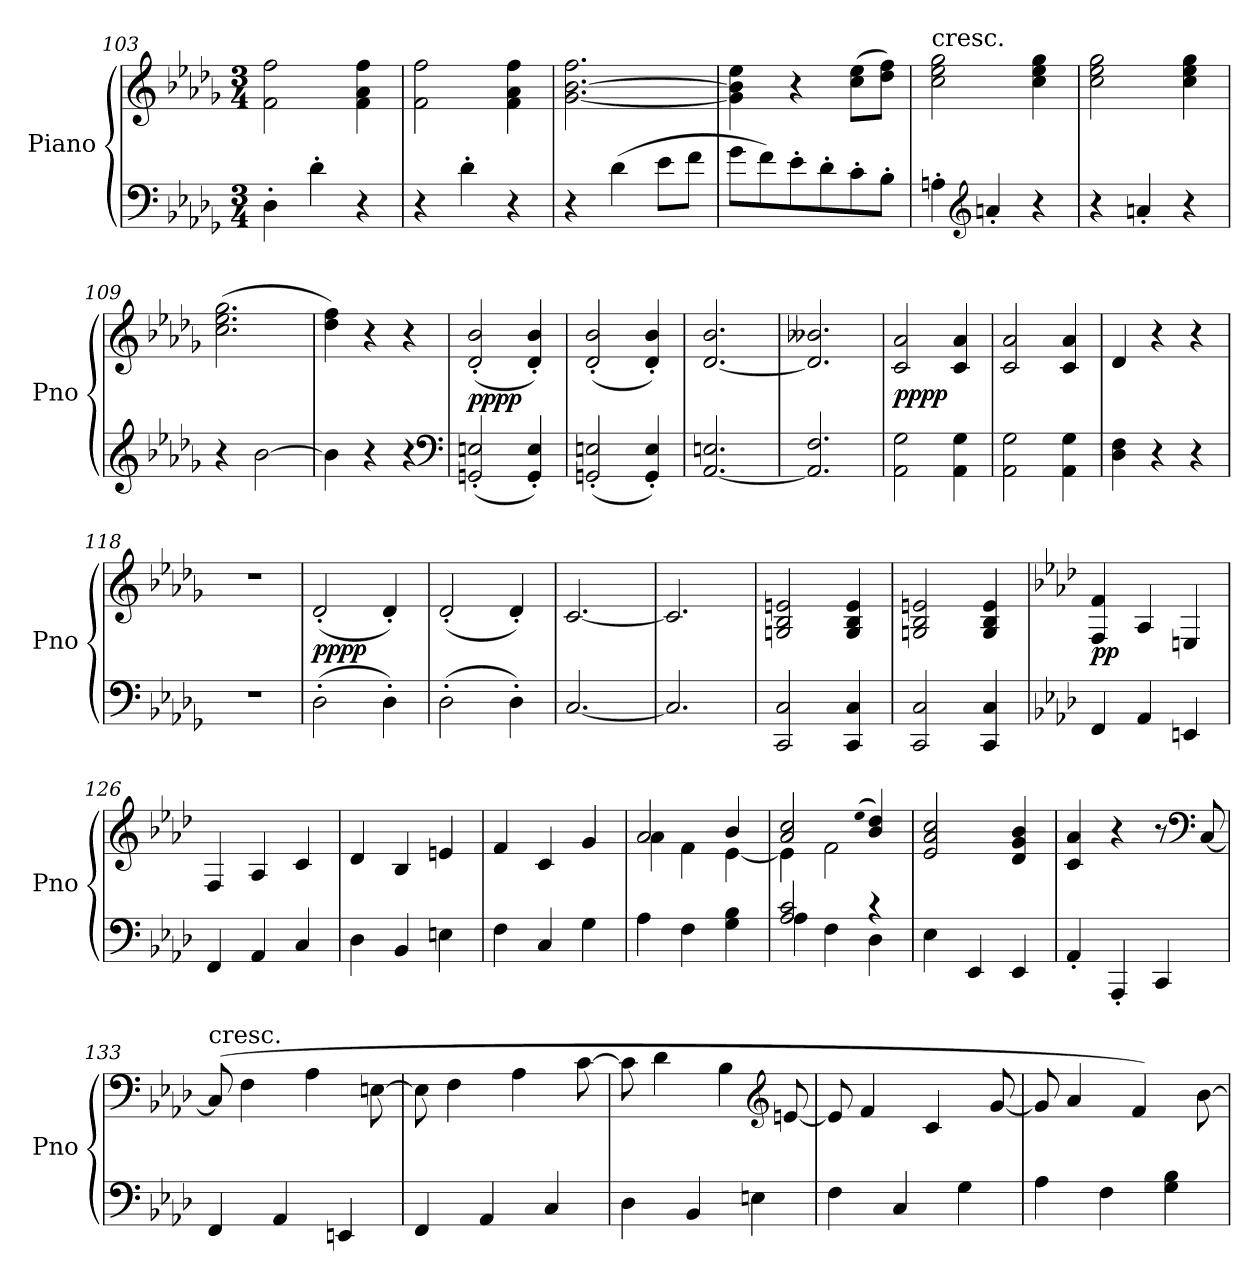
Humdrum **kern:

**kern	**kern	**dynam
*part1	*part1	*part1
*staff2	*staff1	*staff1/2
*I"Piano	*	*
*I'Pno	*	*
*clefF4	*clefG2	*
*k[b-e-a-d-g-]	*k[b-e-a-d-g-]	*
*M3/4	*M3/4	*
=103	=103	=103
4D-'\	2f\ 2ff\	.
4d-'\	.	.
4r	4f\ 4a-\ 4ff\	.
=104	=104	=104
4r	2f\ 2ff\	.
4d-'\	.	.
4r	4f\ 4a-\ 4ff\	.
=105	=105	=105
4r	[2.g-\ [2.b-\ 2.ff\	.
(4d-\	.	.
8e-\L	.	.
8f\J	.	.
=106	=106	=106
8g-\L	4g-]\ 4b-]\ 4ee-\	.
8f\)	.	.
8e-'\	4r	.
8d-'\	.	.
8c'\	(8cc\ 8ee-\L	.
8B-'\J	8dd-\ 8ff\J)	.
=107	=107	=107
!	!LO:TX:t=cresc.	!
4An'\	2cc\ 2ee-\ 2gg-\	.
*clefG2	*	*
4an'/	.	.
4r	4cc\ 4ee-\ 4gg-\	.
=108	=108	=108
4r	2cc\ 2ee-\ 2gg-\	.
4an'/	.	.
4r	4cc\ 4ee-\ 4gg-\	.
=109	=109	=109
4r	(2.cc\ 2.ee-\ 2.gg-\	.
[2b-\	.	.
=110	=110	=110
4b-\]	4dd-\ 4ff\)	.
4r	4r	.
4r	4r	.
*clefF4	*	*
=111	=111	=111
(2GGn'/ 2En'/	(2d-'/ 2b-'/	pp pp
4GG'/ 4E'/)	4d-'/ 4b-'/)	.
=112	=112	=112
(2GGn'/ 2En'/	(2d-'/ 2b-'/	.
4GG'/ 4E'/)	4d-'/ 4b-'/)	.
=113	=113	=113
[2.AA-/ 2.En/	[2.d-/ 2.b-/	.
=114	=114	=114
2.AA-]/ 2.F/	2.d-]/ 2.b--X/	.
=115	=115	=115
2AA-\ 2G-\	2c/ 2a-/	pp pp
4AA-\ 4G-\	4c/ 4a-/	.
=116	=116	=116
2AA-\ 2G-\	2c/ 2a-/	.
4AA-\ 4G-\	4c/ 4a-/	.
=117	=117	=117
4D-\ 4F\	4d-/	.
4r	4r	.
4r	4r	.
=118	=118	=118
2.r	2.r	.
=119	=119	=119
(2D-'\	(2d-'/	pp pp
4D-'\)	4d-'/)	.
=120	=120	=120
(2D-'\	(2d-'/	.
4D-'\)	4d-'/)	.
=121	=121	=121
[2.C/	[2.c/	.
=122	=122	=122
2.C/]	2.c/]	.
=123	=123	=123
2CC/ 2C/	2Gn/ 2B-/ 2en/	.
4CC/ 4C/	4G/ 4B-/ 4e/	.
=124	=124	=124
2CC/ 2C/	2Gn/ 2B-/ 2en/	.
4CC/ 4C/	4G/ 4B-/ 4e/	.
=125	=125	=125
*k[b-e-a-d-]	*k[b-e-a-d-]	*
4FF/	4F/ 4f/	p p
4AA-/	4A-/	.
4EEn/	4En/	.
=126	=126	=126
4FF/	4F/	.
4AA-/	4A-/	.
4C/	4c/	.
=127	=127	=127
4D-\	4d-/	.
4BB-/	4B-/	.
4En\	4en/	.
=128	=128	=128
4F\	4f/	.
4C/	4c/	.
4G\	4g/	.
=129	=129	=129
*	*^	*
4A-\	2a-/	4a-\	.
4F\	.	4f\	.
4G\ 4B-\	4b-/	[4e-\	.
=130	=130	=130	=130
*^	*	*	*
2A-/ 2c/	4A-\	2a-/ 2cc/	4e-\]	.
.	4F\	.	2f\	.
.	.	(qee-	.	.
4r	4D-\	4b-/ 4dd-/)	.	.
*v	*v	*	*	*
*	*v	*v	*
=131	=131	=131
4E-\	2e-/ 2a-/ 2cc/	.
4EE-/	.	.
4EE-/	4d-/ 4g/ 4b-/	.
=132	=132	=132
4AA-'/	4c/ 4a-/	.
4AAA-'/	4r	.
4CC/	8r	.
*	*clefF4	*
.	[8C/	.
=133	=133	=133
!	!LO:TX:t=cresc.	!
4FF/	(8C/]	.
.	4F\	.
4AA-/	.	.
.	4A-\	.
4EEn/	.	.
.	[8En\	.
=134	=134	=134
4FF/	8E\]	.
.	4F\	.
4AA-/	.	.
.	4A-\	.
4C/	.	.
.	[8c\	.
=135	=135	=135
4D-\	8c\]	.
.	4d-\	.
4BB-/	.	.
.	4B-\	.
4En\	.	.
*	*clefG2	*
.	[8en/	.
=136	=136	=136
4F\	8e/]	.
.	4f/	.
4C/	.	.
.	4c/	.
4G\	.	.
.	[8g/	.
=137	=137	=137
4A-\	8g/]	.
.	4a-/	.
4F\	.	.
.	4f/)	.
4G\ 4B-\	.	.
.	[8b-\	.
=	=	=
*-	*-	*-
